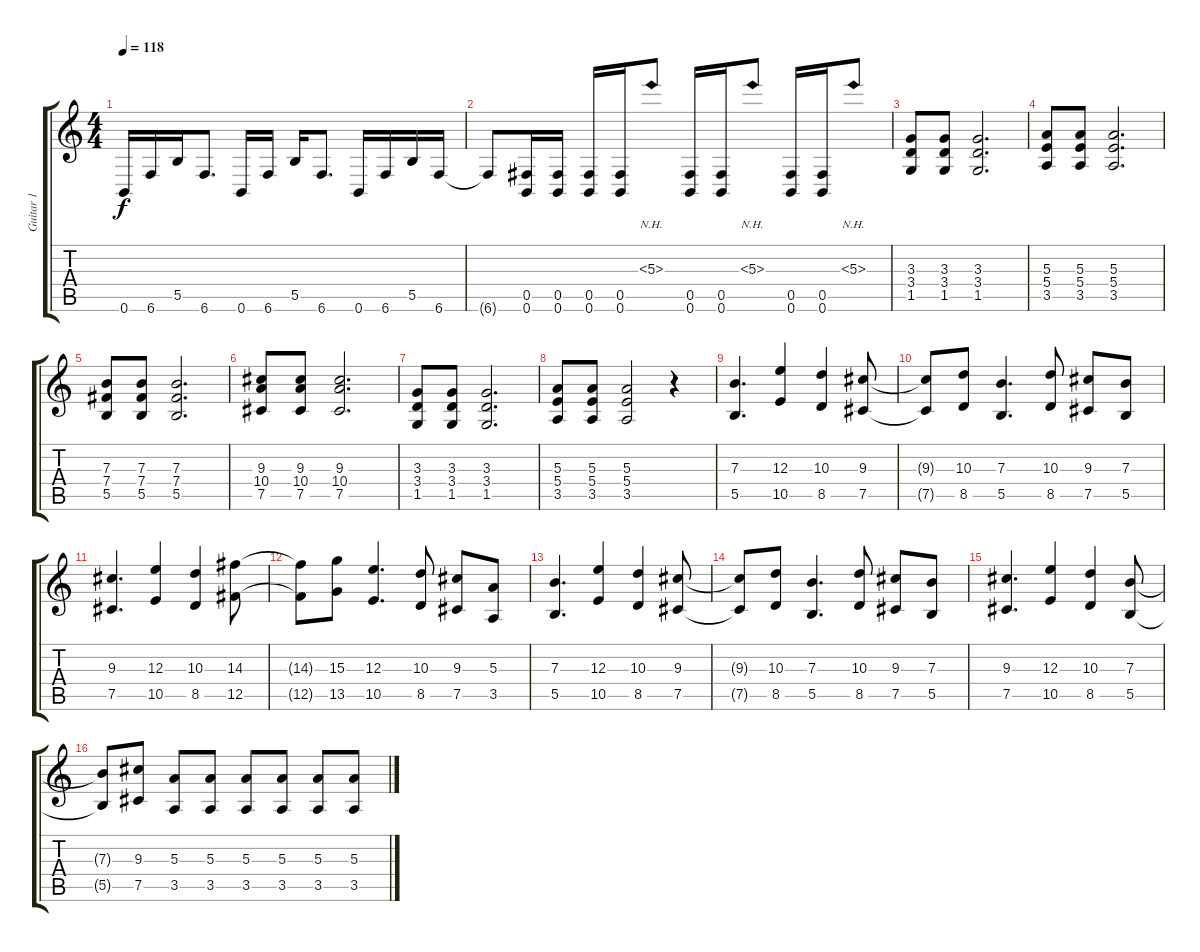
\track ("Guitar 1" "Guitar 1") {instrument electricguitarclean}
\staff {score tabs}
\tuning (Db4 Ab3 E3 B2 Gb2 B1) {hide}
\ts (4 4)
\tempo 118
\clef g2
\ks c
0.6.16{dy f} 6.6.16 5.5.16 6.6.8{d} 0.6.16 6.6.16 5.5.16 6.6.8{d} 0.6.16 6.6.16 5.5.16 6.6.16 |
6.6{t}.8 (0.5 0.6).16 (0.5 0.6).16 (0.5 0.6).16 (0.5 0.6).16 5.3{nh}.8 (0.5 0.6).16 (0.5 0.6).16 5.3{nh}.8 (0.5 0.6).16 (0.5 0.6).16 5.3{nh}.8 |
(3.3 3.4 1.5).8 (3.3 3.4 1.5).8 (3.3 3.4 1.5).2{d} |
(5.3 5.4 3.5).8 (5.3 5.4 3.5).8 (5.3 5.4 3.5).2{d} |
(7.3 7.4 5.5).8 (7.3 7.4 5.5).8 (7.3 7.4 5.5).2{d} |
(9.3 10.4 7.5).8 (9.3 10.4 7.5).8 (9.3 10.4 7.5).2{d} |
(3.3 3.4 1.5).8 (3.3 3.4 1.5).8 (3.3 3.4 1.5).2{d} |
(5.3 5.4 3.5).8 (5.3 5.4 3.5).8 (5.3 5.4 3.5).2 r.4 |
(7.3 5.5).4{d} (12.3 10.5).4 (10.3 8.5).4 (9.3 7.5).8 |
(9.3{t} 7.5{t}).8 (10.3 8.5).8 (7.3 5.5).4{d} (10.3 8.5).8 (9.3 7.5).8 (7.3 5.5).8 |
(9.3 7.5).4{d} (12.3 10.5).4 (10.3 8.5).4 (14.3 12.5).8 |
(14.3{t} 12.5{t}).8 (15.3 13.5).8 (12.3 10.5).4{d} (10.3 8.5).8 (9.3 7.5).8 (5.3 3.5).8 |
(7.3 5.5).4{d} (12.3 10.5).4 (10.3 8.5).4 (9.3 7.5).8 |
(9.3{t} 7.5{t}).8 (10.3 8.5).8 (7.3 5.5).4{d} (10.3 8.5).8 (9.3 7.5).8 (7.3 5.5).8 |
(9.3 7.5).4{d} (12.3 10.5).4 (10.3 8.5).4 (7.3 5.5).8 |
(7.3{t} 5.5{t}).8 (9.3 7.5).8 (5.3 3.5).8 (5.3 3.5).8 (5.3 3.5).8 (5.3 3.5).8 (5.3 3.5).8 (5.3 3.5).8
